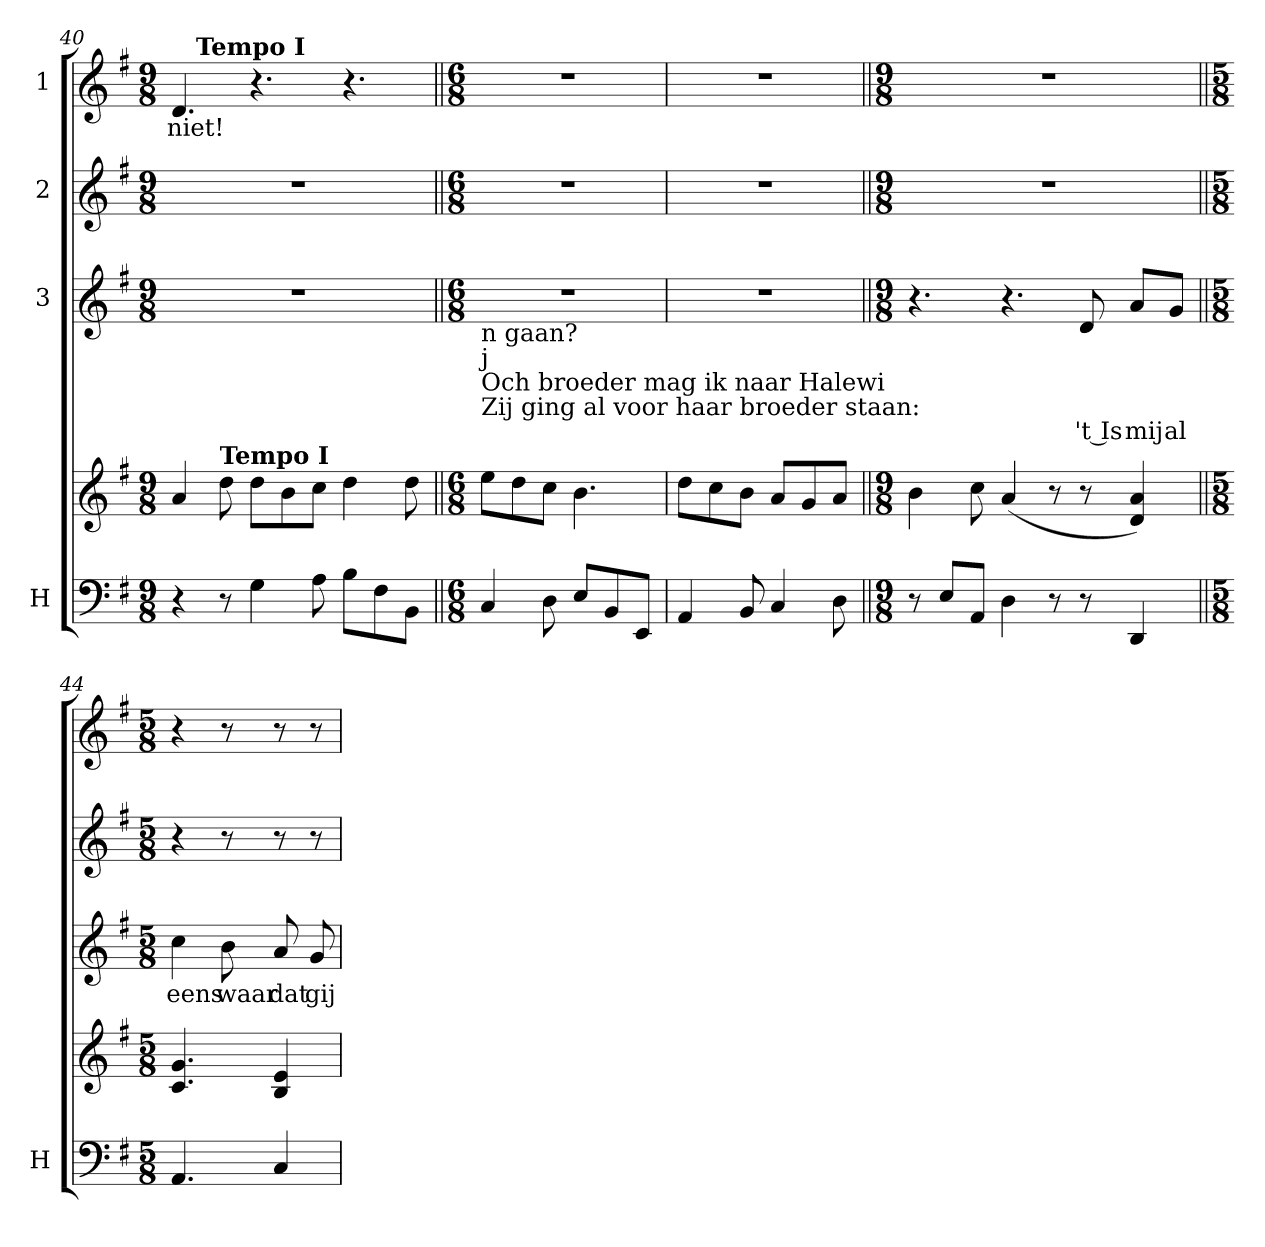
**kern	**kern	**kern	**text	**kern	**kern	**text
*part4	*part4	*part3	*part3	*part2	*part1	*part1
*staff5	*staff4	*staff3	*staff3	*staff2	*staff1	*staff1
*I"H	*	*I"3	*	*I"2	*I"1	*
*I'H	*	*	*	*	*	*
!!LO:LB:g=z
*clefF4	*clefG2	*clefG2	*	*clefG2	*clefG2	*
*k[f#]	*k[f#]	*k[f#]	*	*k[f#]	*k[f#]	*
*G:	*G:	*G:	*	*G:	*G:	*
*M9/8	*M9/8	*M9/8	*	*M9/8	*M9/8	*
=40	=40	=40	=40	=40	=40	=40
!	!	!LO:N:vis=1	!	!LO:N:vis=1	!	!LO:LY:b
4r	4a	8%9r	.	8%9r	4.d	niet!
!	!LO:TX:a:B:t=Tempo I	!	!	!	!	!
8r	8dd	.	.	.	.	.
!	!	!	!	!	!LO:TX:a:B:cj:t=Tempo I	!
4G	8ddL	.	.	.	4.r	.
.	8b	.	.	.	.	.
8A	8ccJ	.	.	.	.	.
8BL	4dd	.	.	.	4.r	.
8F#	.	.	.	.	.	.
8BBJ	8dd	.	.	.	.	.
=41||	=41||	=41||	=41||	=41||	=41||	=41||
*M6/8	*M6/8	*M6/8	*	*M6/8	*M6/8	*
!	!	!LO:TX:b:t=n gaan?	!	!	!	!
!	!	!LO:TX:b:t=j	!	!	!	!
!	!	!LO:TX:b:t=Och broeder mag ik naar Halewi	!	!	!	!
!	!	!LO:TX:b:t=Zij ging al voor haar broeder staan&colon;	!	!	!	!
!	!	!LO:N:vis=1	!	!LO:N:vis=1	!LO:N:vis=1	!
4C	8eeL	2.r	.	2.r	2.r	.
.	8dd	.	.	.	.	.
8D	8ccJ	.	.	.	.	.
8EL	4.b	.	.	.	.	.
8BB	.	.	.	.	.	.
8EEJ	.	.	.	.	.	.
=42	=42	=42	=42	=42	=42	=42
!	!	!LO:N:vis=1	!	!LO:N:vis=1	!LO:N:vis=1	!
4AA	8ddL	2.r	.	2.r	2.r	.
.	8cc	.	.	.	.	.
8BB	8bJ	.	.	.	.	.
4C	8aL	.	.	.	.	.
.	8g	.	.	.	.	.
8D	8aJ	.	.	.	.	.
=43||	=43||	=43||	=43||	=43||	=43||	=43||
*M9/8	*M9/8	*M9/8	*	*M9/8	*M9/8	*
!	!	!	!	!LO:N:vis=1	!LO:N:vis=1	!
8r	4b	4.r	.	8%9r	8%9r	.
8EL	.	.	.	.	.	.
8AAJ	8cc	.	.	.	.	.
4D	(<4a	4.r	.	.	.	.
8r	8r	.	.	.	.	.
!	!	!	!LO:LY:b	!	!	!
8r	8r	8d	't Is	.	.	.
!	!	!	!LO:LY:b	!	!	!
4DD	4d 4a)	8aL	mij	.	.	.
!	!	!	!LO:LY:b	!	!	!
.	.	8gJ	al	.	.	.
=44||	=44||	=44||	=44||	=44||	=44||	=44||
*M5/8	*M5/8	*M5/8	*	*M5/8	*M5/8	*
!	!	!	!LO:LY:b	!	!	!
4.AA	4.c 4.g	4cc	eens	4r	4r	.
!	!	!	!LO:LY:b	!	!	!
.	.	8b	waar	8r	8r	.
!	!	!	!LO:LY:b	!	!	!
4C	4B 4e	8a	dat	8r	8r	.
!	!	!	!LO:LY:b	!	!	!
.	.	8g	gij	8r	8r	.
=	=	=	=	=	=	=
*-	*-	*-	*-	*-	*-	*-
